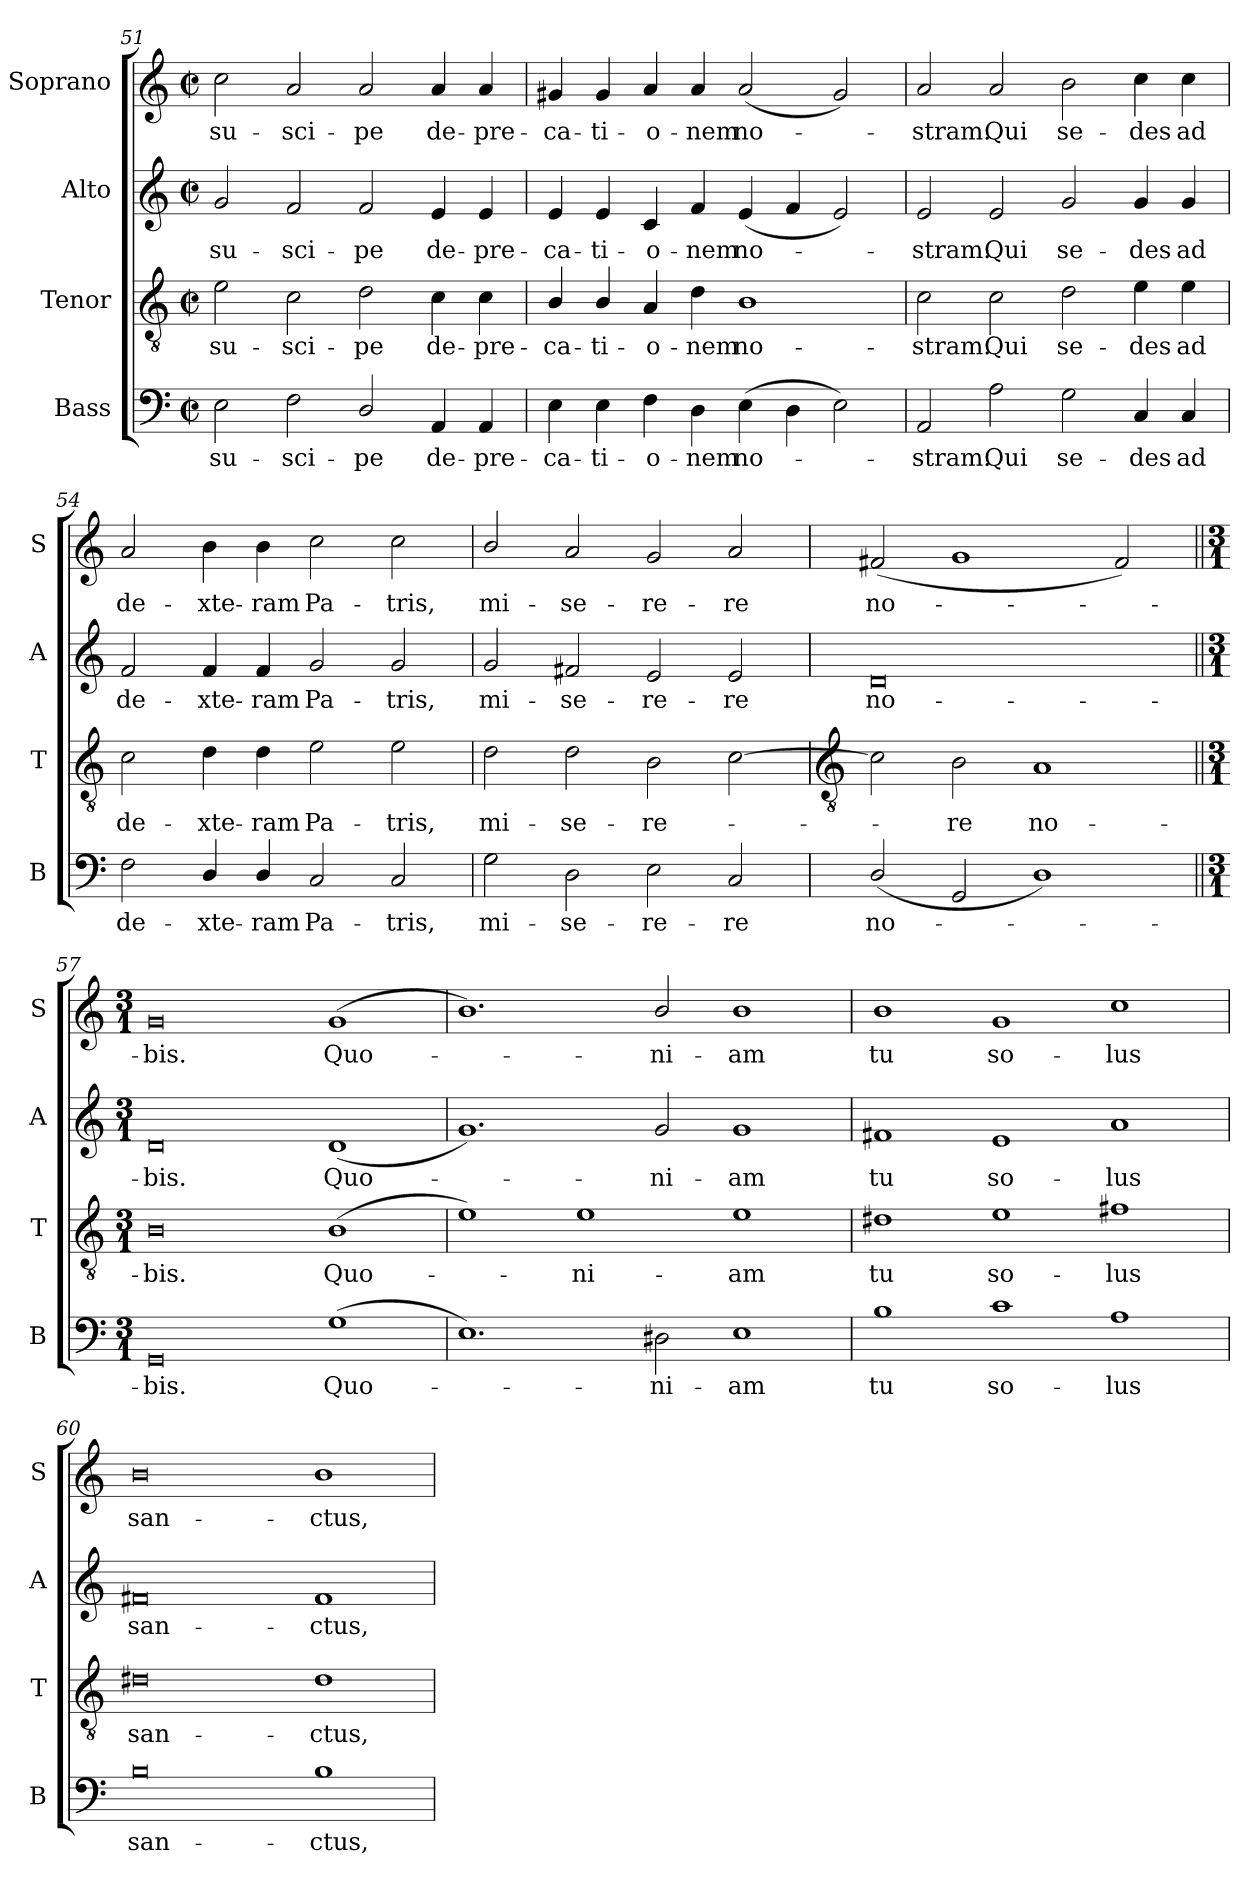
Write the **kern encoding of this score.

**kern	**text	**kern	**text	**kern	**text	**kern	**text
*part4	*part4	*part3	*part3	*part2	*part2	*part1	*part1
*staff4	*staff4	*staff3	*staff3	*staff2	*staff2	*staff1	*staff1
*I"Bass	*	*I"Tenor	*	*I"Alto	*	*I"Soprano	*
*I'B	*	*I'T	*	*I'A	*	*I'S	*
*clefF4	*	*clefGv2	*	*clefG2	*	*clefG2	*
*k[]	*	*k[]	*	*k[]	*	*k[]	*
*C:	*	*C:	*	*C:	*	*C:	*
*M4/2	*	*M4/2	*	*M4/2	*	*M4/2	*
*met(c|)	*	*met(c|)	*	*met(c|)	*	*met(c|)	*
=51	=51	=51	=51	=51	=51	=51	=51
!	!LO:LY:b	!	!LO:LY:b	!	!LO:LY:b	!	!LO:LY:b
2E	su-	2e	su-	2g	su-	2cc	su-
!	!LO:LY:b	!	!LO:LY:b	!	!LO:LY:b	!	!LO:LY:b
2F	-sci-	2c	-sci-	2f	-sci-	2a	-sci-
!	!LO:LY:b	!	!LO:LY:b	!	!LO:LY:b	!	!LO:LY:b
2D/	-pe	2d	-pe	2f	-pe	2a	-pe
!	!LO:LY:b	!	!LO:LY:b	!	!LO:LY:b	!	!LO:LY:b
4AA	de-	4c	de-	4e	de-	4a	de-
!	!LO:LY:b	!	!LO:LY:b	!	!LO:LY:b	!	!LO:LY:b
4AA	-pre-	4c	-pre-	4e	-pre-	4a	-pre-
=52	=52	=52	=52	=52	=52	=52	=52
!	!LO:LY:b	!	!LO:LY:b	!	!LO:LY:b	!	!LO:LY:b
4E	-ca-	4B/	-ca-	4e	-ca-	4g#X	-ca-
!	!LO:LY:b	!	!LO:LY:b	!	!LO:LY:b	!	!LO:LY:b
4E	-ti-	4B/	-ti-	4e	-ti-	4g#	-ti-
!	!LO:LY:b	!	!LO:LY:b	!	!LO:LY:b	!	!LO:LY:b
4F	-o-	4A	-o-	4c	-o-	4a	-o-
!	!LO:LY:b	!	!LO:LY:b	!	!LO:LY:b	!	!LO:LY:b
4D	-nem	4d	-nem	4f	-nem	4a	-nem
!	!LO:LY:b	!	!LO:LY:b	!	!LO:LY:b	!	!LO:LY:b
(>4E	no-	1B	no-	(<4e	no-	(<2a	no-
4D	.	.	.	4f	.	.	.
2E)	.	.	.	2e)	.	2g#)	.
=53	=53	=53	=53	=53	=53	=53	=53
!	!LO:LY:b	!	!LO:LY:b	!	!LO:LY:b	!	!LO:LY:b
2AA	stram.	2c	-stram.	2e	stram.	2a	stram.
!	!LO:LY:b	!	!LO:LY:b	!	!LO:LY:b	!	!LO:LY:b
2A	Qui	2c	Qui	2e	Qui	2a	Qui
!	!LO:LY:b	!	!LO:LY:b	!	!LO:LY:b	!	!LO:LY:b
2G	se-	2d	se-	2g	se-	2b	se-
!	!LO:LY:b	!	!LO:LY:b	!	!LO:LY:b	!	!LO:LY:b
4C	-des	4e	-des	4g	-des	4cc	-des
!	!LO:LY:b	!	!LO:LY:b	!	!LO:LY:b	!	!LO:LY:b
4C	ad	4e	ad	4g	ad	4cc	ad
=54	=54	=54	=54	=54	=54	=54	=54
!	!LO:LY:b	!	!LO:LY:b	!	!LO:LY:b	!	!LO:LY:b
2F	de-	2c	de-	2f	de-	2a	de-
!	!LO:LY:b	!	!LO:LY:b	!	!LO:LY:b	!	!LO:LY:b
4D/	-xte-	4d	-xte-	4f	-xte-	4b	-xte-
!	!LO:LY:b	!	!LO:LY:b	!	!LO:LY:b	!	!LO:LY:b
4D/	-ram	4d	-ram	4f	-ram	4b	-ram
!	!LO:LY:b	!	!LO:LY:b	!	!LO:LY:b	!	!LO:LY:b
2C	Pa-	2e	Pa-	2g	Pa-	2cc	Pa-
!	!LO:LY:b	!	!LO:LY:b	!	!LO:LY:b	!	!LO:LY:b
2C	-tris,	2e	-tris,	2g	-tris,	2cc	-tris,
=55	=55	=55	=55	=55	=55	=55	=55
!	!LO:LY:b	!	!LO:LY:b	!	!LO:LY:b	!	!LO:LY:b
2G	mi-	2d	mi-	2g	mi-	2b/	mi-
!	!LO:LY:b	!	!LO:LY:b	!	!LO:LY:b	!	!LO:LY:b
2D	-se-	2d	-se-	2f#X	-se-	2a	-se-
!	!LO:LY:b	!	!LO:LY:b	!	!LO:LY:b	!	!LO:LY:b
2E	-re-	2B	-re-	2e	-re-	2g	-re-
!	!LO:LY:b	!	!	!	!LO:LY:b	!	!LO:LY:b
2C	-re	[2c	.	2e	-re	2a	-re
!!LO:LB:g=z
=56	=56	=56	=56	=56	=56	=56	=56
*	*	*clefGv2	*	*	*	*	*
!	!LO:LY:b	!	!	!	!LO:LY:b	!	!LO:LY:b
(<2D/	no-	2c]	.	0d	no-	(<2f#X	no-
!	!	!	!LO:LY:b	!	!	!	!
2GG	.	2B	re	.	.	1g	.
!	!	!	!LO:LY:b	!	!	!	!
1D/)	.	1A	no-	.	.	.	.
.	.	.	.	.	.	2f#)	.
=57||	=57||	=57||	=57||	=57||	=57||	=57||	=57||
*M3/1	*	*M3/1	*	*M3/1	*	*M3/1	*
!	!LO:LY:b	!	!LO:LY:b	!	!LO:LY:b	!	!LO:LY:b
0GG	bis.	0B	-bis.	0d	-bis.	0g	bis.
!	!LO:LY:b	!	!LO:LY:b	!	!LO:LY:b	!	!LO:LY:b
(>1G	Quo-	(>1B	Quo-	(<1d	Quo-	(<1g	Quo-
=58	=58	=58	=58	=58	=58	=58	=58
1.E)	.	1e)	.	1.g)	.	1.b)	.
!	!	!	!LO:LY:b	!	!	!	!
.	.	1e	ni-	.	.	.	.
!	!LO:LY:b	!	!	!	!LO:LY:b	!	!LO:LY:b
2D#X	ni-	.	.	2g	ni-	2b/	ni-
!	!LO:LY:b	!	!LO:LY:b	!	!LO:LY:b	!	!LO:LY:b
1E	-am	1e	-am	1g	-am	1b	-am
=59	=59	=59	=59	=59	=59	=59	=59
!	!LO:LY:b	!	!LO:LY:b	!	!LO:LY:b	!	!LO:LY:b
1B	tu	1d#X	tu	1f#X	tu	1b	tu
!	!LO:LY:b	!	!LO:LY:b	!	!LO:LY:b	!	!LO:LY:b
1c	so-	1e	so-	1e	so-	1g	so-
!	!LO:LY:b	!	!LO:LY:b	!	!LO:LY:b	!	!LO:LY:b
1A	-lus	1f#X	-lus	1a	-lus	1cc	-lus
=60	=60	=60	=60	=60	=60	=60	=60
!	!LO:LY:b	!	!LO:LY:b	!	!LO:LY:b	!	!LO:LY:b
0B	san-	0d#X	san-	0f#X	san-	0b	san-
!	!LO:LY:b	!	!LO:LY:b	!	!LO:LY:b	!	!LO:LY:b
1B	-ctus,	1d#	-ctus,	1f#	-ctus,	1b	-ctus,
=	=	=	=	=	=	=	=
*-	*-	*-	*-	*-	*-	*-	*-
